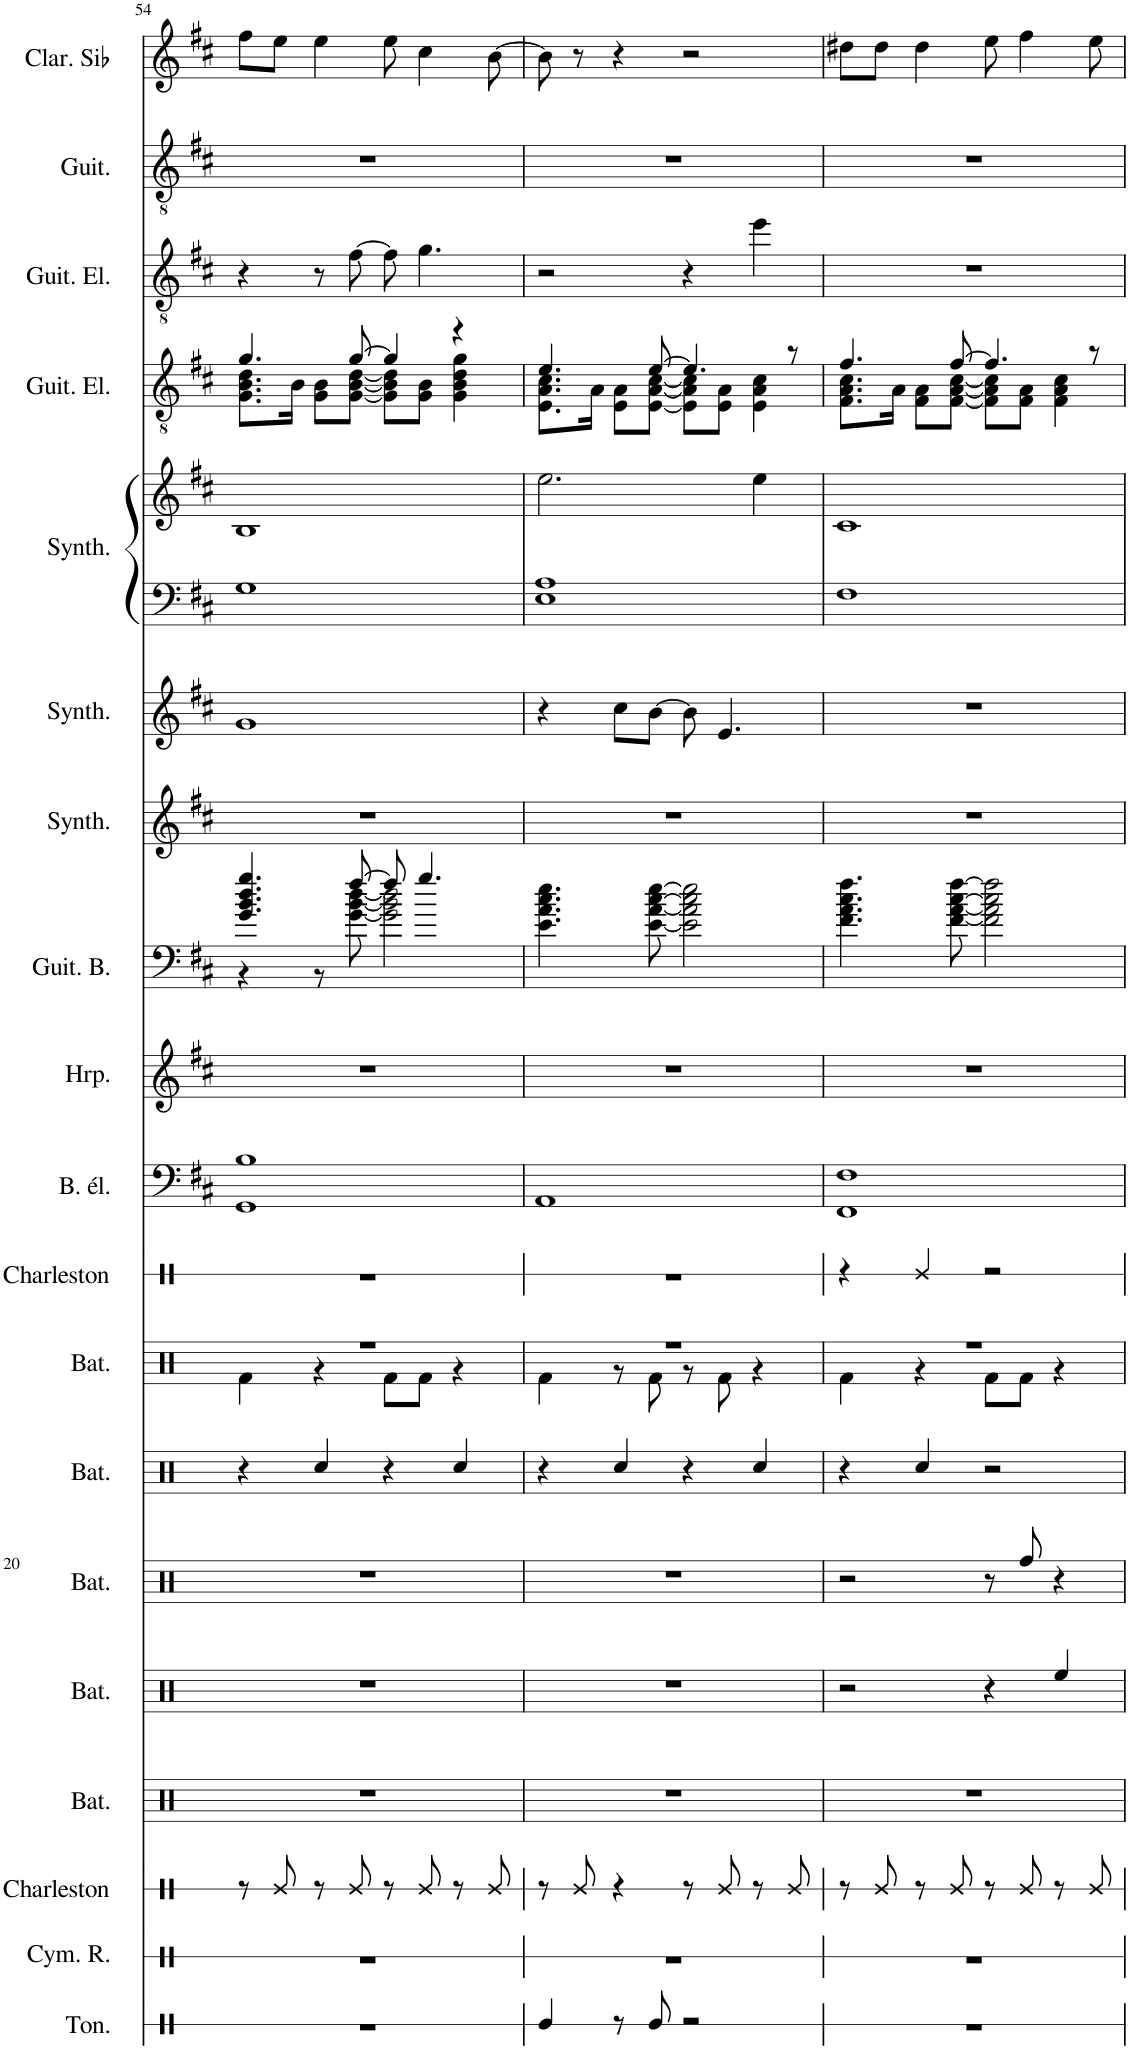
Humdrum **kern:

**kern	**kern	**kern	**kern	**kern	**kern	**kern	**kern	**kern	**kern	**kern	**kern	**kern	**kern	**kern	**kern	**kern	**kern	**kern	**kern
*part19	*part18	*part17	*part16	*part15	*part14	*part13	*part12	*part11	*part10	*part9	*part8	*part7	*part6	*part5	*part5	*part4	*part3	*part2	*part1
*staff20	*staff19	*staff18	*staff17	*staff16	*staff15	*staff14	*staff13	*staff12	*staff11	*staff10	*staff9	*staff8	*staff7	*staff6	*staff5	*staff4	*staff3	*staff2	*staff1
*I"Tonnerre	*I"Cymbale ride	*I"Charleston	*I"Batterie	*I"Batterie	*I"Batterie	*I"Batterie	*I"Batterie	*I"Charleston	*I"Basse électrique, Electric Bass (finger)	*I"Harpe	*I"Guitare Basse	*I"Synthétiseur d'effets, FX 3 (crystal)	*I"Synthétiseur d'instruments à cordes, Synth Strings 1	*I"Synthétiseur d'effets, FX 7 (echoes)	*	*I"Guitare électrique, Electric Guitar (clean)	*I"Guitare électrique, Electric Guitar (clean)	*I"Guitare classique, Acoustic Guitar (nylon)	*I"Clarinette en Sib
*I'Ton.	*I'Cym. R.	*I'Charleston	*I'Bat.	*I'Bat.	*I'Bat.	*I'Bat.	*I'Bat.	*I'Charleston	*I'B. él.	*I'Hrp.	*I'Guit. B.	*I'Synth.	*I'Synth.	*I'Synth.	*	*I'Guit. El.	*I'Guit. El.	*I'Guit.	*I'Clar. Sib
!!LO:PB:g=z
*clefX	*clefX	*clefX	*clefX	*clefX	*clefX	*clefX	*clefX	*clefX	*clefF4	*clefG2	*clefF4	*clefG2	*clefG2	*clefF4	*clefG2	*clefGv2	*clefGv2	*clefGv2	*clefG2
*	*	*	*	*	*	*	*	*	*Trd7c12	*	*Trd7c12	*	*	*	*	*	*	*	*Trd1c2
*k[]	*k[]	*k[]	*k[]	*k[]	*k[]	*k[]	*k[]	*k[]	*k[f#c#]	*k[f#c#]	*k[f#c#]	*k[f#c#]	*k[f#c#]	*k[f#c#]	*k[f#c#]	*k[f#c#]	*k[f#c#]	*k[f#c#]	*k[f#c#]
*M4/4	*M4/4	*M4/4	*M4/4	*M4/4	*M4/4	*M4/4	*M4/4	*M4/4	*M4/4	*M4/4	*M4/4	*M4/4	*M4/4	*M4/4	*M4/4	*M4/4	*M4/4	*M4/4	*M4/4
=54	=54	=54	=54	=54	=54	=54	=54	=54	=54	=54	=54	=54	=54	=54	=54	=54	=54	=54	=54
*	*	*	*	*	*	*	*^	*	*	*	*^	*	*	*	*	*^	*	*	*
1r	1r	8r	1r	1r	1r	4r	1r	4Rf\	1r	1GG 1B	1r	4.g/ 4.b/ 4.dd/ 4.gg/	4r	1r	1g	1G	1B	4.g/	8.G\ 8.B\ 8.d\L	4r	1r	8ff#\L
.	.	8Re/	.	.	.	.	.	.	.	.	.	.	.	.	.	.	.	.	.	.	.	8ee\J
.	.	.	.	.	.	.	.	.	.	.	.	.	.	.	.	.	.	.	16B\Jk	.	.	.
.	.	8r	.	.	.	4Rcc/	.	4r	.	.	.	.	8r	.	.	.	.	.	8G\ 8B\L	8r	.	4ee\
.	.	8Re/	.	.	.	.	.	.	.	.	.	[8ff#/	[8g\ [8b\ [8dd\	.	.	.	.	[8g/	[8G\ [8B\ [8d\J	[8f#\	.	.
.	.	8r	.	.	.	4r	.	8Rf\L	.	.	.	8ff#/]	2g\] 2b\] 2dd\]	.	.	.	.	4g/]	8G\] 8B\] 8d\]L	8f#\]	.	8ee\
.	.	8Re/	.	.	.	.	.	8Rf\J	.	.	.	4.gg/	.	.	.	.	.	.	8G\ 8B\J	4.g\	.	4cc#\
.	.	8r	.	.	.	4Rcc/	.	4r	.	.	.	.	.	.	.	.	.	4r	4G\ 4B\ 4d\ 4g\	.	.	.
.	.	8Re/	.	.	.	.	.	.	.	.	.	.	.	.	.	.	.	.	.	.	.	[8b\
*	*	*	*	*	*	*	*	*	*	*	*	*v	*v	*	*	*	*	*	*	*	*	*
=55	=55	=55	=55	=55	=55	=55	=55	=55	=55	=55	=55	=55	=55	=55	=55	=55	=55	=55	=55	=55	=55
4Re/	1r	8r	1r	1r	1r	4r	1r	4Rf\	1r	1AA	1r	4.e\ 4.a\ 4.cc#\ 4.ee\	1r	4r	1E 1A	2.ee\	4.e/	8.E\ 8.A\ 8.c#\L	2r	1r	8b\]
.	.	8Re/	.	.	.	.	.	.	.	.	.	.	.	.	.	.	.	.	.	.	8r
.	.	.	.	.	.	.	.	.	.	.	.	.	.	.	.	.	.	16A\Jk	.	.	.
8r	.	4r	.	.	.	4Rcc/	.	8r	.	.	.	.	.	8cc#\L	.	.	.	8E\ 8A\L	.	.	4r
8Re/	.	.	.	.	.	.	.	8Rf\	.	.	.	[8e\ [8a\ [8cc#\ [8ee\	.	[8b\J	.	.	[8e/	[8E\ [8A\ [8c#\J	.	.	.
2r	.	8r	.	.	.	4r	.	8r	.	.	.	2e\] 2a\] 2cc#\] 2ee\]	.	8b\]	.	.	4.e/]	8E\] 8A\] 8c#\]L	4r	.	2r
.	.	8Re/	.	.	.	.	.	8Rf\	.	.	.	.	.	4.e/	.	.	.	8E\ 8A\J	.	.	.
.	.	8r	.	.	.	4Rcc/	.	4r	.	.	.	.	.	.	.	4ee\	.	4E\ 4A\ 4c#\	4ee\	.	.
.	.	8Re/	.	.	.	.	.	.	.	.	.	.	.	.	.	.	8r	.	.	.	.
=56	=56	=56	=56	=56	=56	=56	=56	=56	=56	=56	=56	=56	=56	=56	=56	=56	=56	=56	=56	=56	=56
1r	1r	8r	1r	2r	2r	4r	1r	4Rf\	4r	1FF# 1F#	1r	4.f#\ 4.a\ 4.cc#\ 4.ff#\	1r	1r	1F#	1c#	4.f#/	8.F#\ 8.A\ 8.c#\L	1r	1r	8dd#X\L
.	.	8Re/	.	.	.	.	.	.	.	.	.	.	.	.	.	.	.	.	.	.	8dd#\J
.	.	.	.	.	.	.	.	.	.	.	.	.	.	.	.	.	.	16A\Jk	.	.	.
.	.	8r	.	.	.	4Rcc/	.	4r	4Re/	.	.	.	.	.	.	.	.	8F#\ 8A\L	.	.	4dd#\
.	.	8Re/	.	.	.	.	.	.	.	.	.	[8f#\ [8a\ [8cc#\ [8ff#\	.	.	.	.	[8f#/	[8F#\ [8A\ [8c#\J	.	.	.
.	.	8r	.	4r	8r	2r	.	8Rf\L	2r	.	.	2f#\] 2a\] 2cc#\] 2ff#\]	.	.	.	.	4.f#/]	8F#\] 8A\] 8c#\]L	.	.	8ee\
.	.	8Re/	.	.	8Rff/	.	.	8Rf\J	.	.	.	.	.	.	.	.	.	8F#\ 8A\J	.	.	4ff#\
.	.	8r	.	4Ree/	4r	.	.	4r	.	.	.	.	.	.	.	.	.	4F#\ 4A\ 4c#\	.	.	.
.	.	8Re/	.	.	.	.	.	.	.	.	.	.	.	.	.	.	8r	.	.	.	8ee\
*	*	*	*	*	*	*	*v	*v	*	*	*	*	*	*	*	*	*v	*v	*	*	*
=	=	=	=	=	=	=	=	=	=	=	=	=	=	=	=	=	=	=	=
*-	*-	*-	*-	*-	*-	*-	*-	*-	*-	*-	*-	*-	*-	*-	*-	*-	*-	*-	*-
